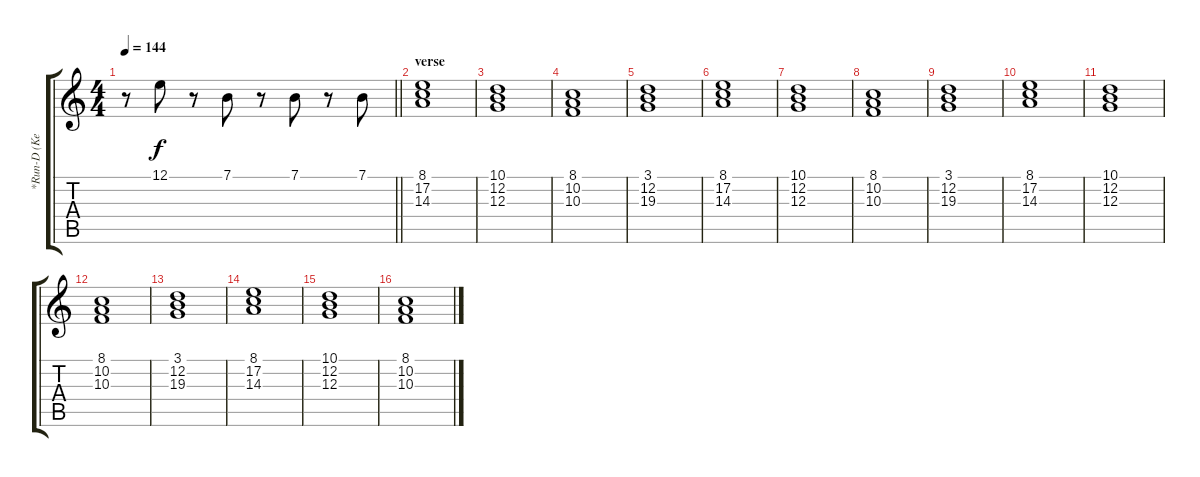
\track ("*Run-D (Keyboard 2)" "*Run-D (Ke") {instrument tremolostrings}
\staff {score tabs}
\tuning (E4 B3 G3 D3 A2 E2) {hide}
\ts (4 4)
\tempo 144
\clef g2
\barLineRight lightlight
\ks c
r.8{dy f} 12.1.8 r.8 7.1.8 r.8 7.1.8 r.8 7.1.8 |
\section ("" "verse")
(8.1 17.2 14.3).1{volume 8} |
(10.1 12.2 12.3).1 |
(8.1 10.2 10.3).1 |
(3.1 12.2 19.3).1 |
(8.1 17.2 14.3).1 |
(10.1 12.2 12.3).1 |
(8.1 10.2 10.3).1 |
(3.1 12.2 19.3).1 |
(8.1 17.2 14.3).1 |
(10.1 12.2 12.3).1 |
(8.1 10.2 10.3).1 |
(3.1 12.2 19.3).1 |
(8.1 17.2 14.3).1 |
(10.1 12.2 12.3).1 |
(8.1 10.2 10.3).1
